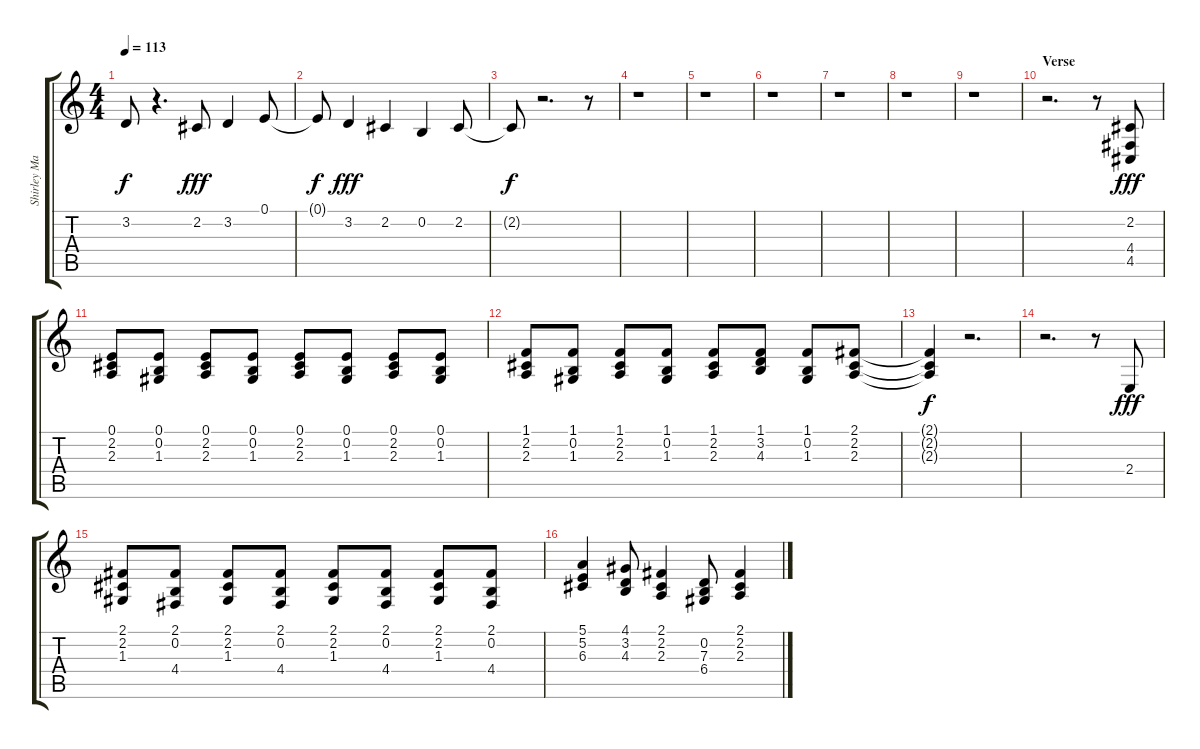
\track ("Shirley Manson" "Shirley Ma") {instrument violin}
\staff {score tabs}
\tuning (E4 B3 G3 D3 A2 E2) {hide}
\ts (4 4)
\tempo 113
\clef g2
\ks c
3.2{t}.8{dy f} r.4{d} 2.2.8{dy fff} 3.2.4 0.1.8 |
0.1{t}.8{dy f} 3.2.4{dy fff} 2.2.4 0.2.4 2.2.8 |
2.2{t}.8{dy f} r.2{d} r.8 |
r.1 |
r.1 |
r.1 |
r.1 |
r.1 |
r.1 |
\section ("" "Verse")
r.2{d} r.8 (2.2 4.4 4.5).8{dy fff} |
(0.1 2.2 2.3).8 (0.1 0.2 1.3).8 (0.1 2.2 2.3).8 (0.1 0.2 1.3).8 (0.1 2.2 2.3).8 (0.1 0.2 1.3).8 (0.1 2.2 2.3).8 (0.1 0.2 1.3).8 |
(1.1 2.2 2.3).8 (1.1 0.2 1.3).8 (1.1 2.2 2.3).8 (1.1 0.2 1.3).8 (1.1 2.2 2.3).8 (1.1 3.2 4.3).8 (1.1 0.2 1.3).8 (2.1 2.2 2.3).8 |
(2.1{t} 2.2{t} 2.3{t}).4{dy f} r.2{d} |
r.2{d} r.8 2.4.8{dy fff} |
(2.1 2.2 1.3).8 (2.1 0.2 4.4).8 (2.1 2.2 1.3).8 (2.1 0.2 4.4).8 (2.1 2.2 1.3).8 (2.1 0.2 4.4).8 (2.1 2.2 1.3).8 (2.1 0.2 4.4).8 |
(5.1 5.2 6.3).4 (4.1 3.2 4.3).8 (2.1 2.2 2.3).4 (0.2 7.3 6.4).8 (2.1 2.2 2.3).4
